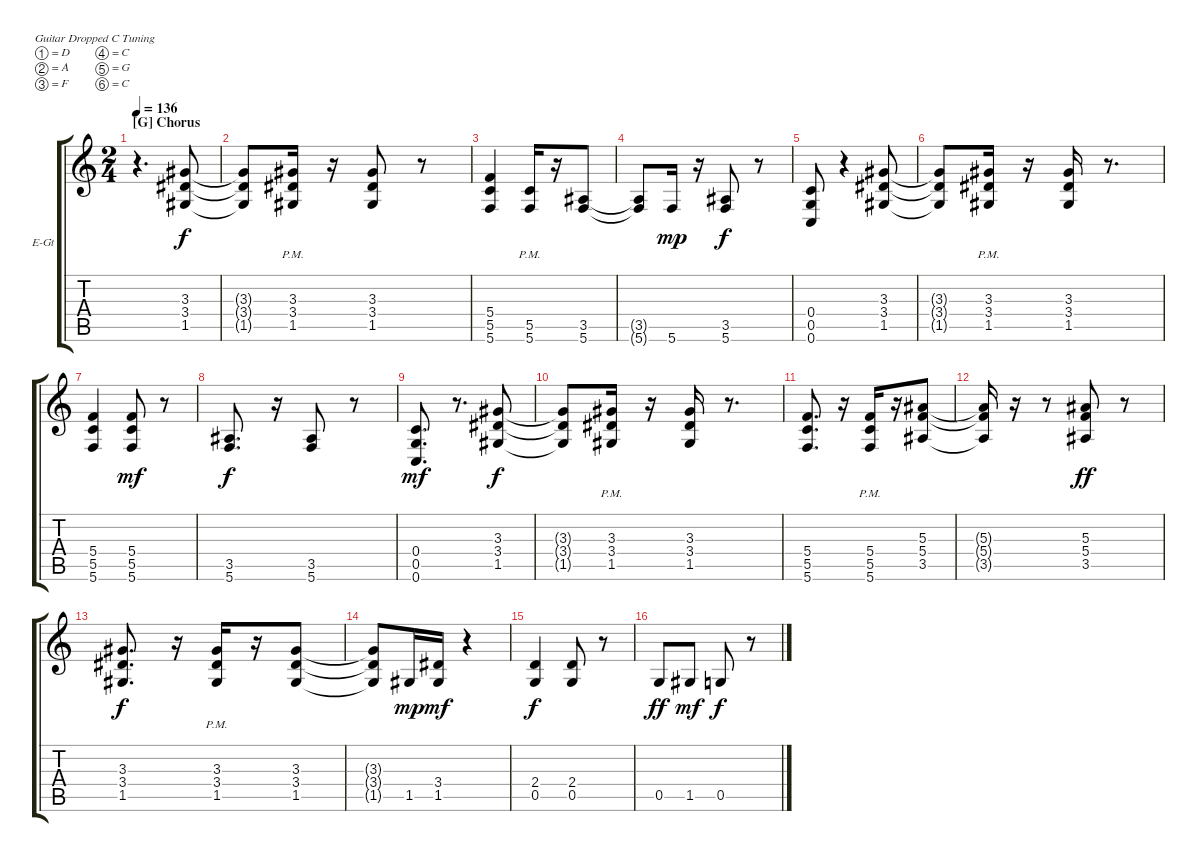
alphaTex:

\bracketExtendMode groupsimilarinstruments
\firstSystemTrackNameOrientation horizontal
\otherSystemsTrackNameOrientation horizontal
\track ("guitar prinicpal (original)" "E-Gt") {instrument distortionguitar}
\staff {score tabs}
\tuning (D4 A3 F3 C3 G2 C2)
\ts (2 4)
\section ("G" "Chorus")
\tempo 136
\clef g2
\scale
0.5
\ks c
r.4{d dy f} (3.3 3.4 1.5).8 |
\scale
0.5 (3.3{t} 3.4{t} 1.5{t}).8 (3.3{pm} 3.4{pm} 1.5{pm}).16 r.16 (3.3 3.4 1.5).8 r.8 |
\scale
0.5 (5.4 5.5 5.6).4 (5.5{pm} 5.6{pm}).16 r.16 (3.5 5.6).8 |
\scale
0.5 (3.5{t} 5.6{t}).8 5.6.16{dy mp} r.16 (3.5 5.6).8{dy f} r.8 |
\scale
0.5 (0.4 0.5 0.6).8 r.4 (3.3 3.4 1.5).8 |
\scale
0.5 (3.3{t} 3.4{t} 1.5{t}).8 (3.3{pm} 3.4{pm} 1.5{pm}).16 r.16 (3.3 3.4 1.5).16 r.8{d} |
\scale
0.5 (5.4 5.5 5.6).4 (5.4 5.5 5.6).8{dy mf} r.8 |
\scale
0.5 (3.5 5.6).8{d dy f} r.16 (3.5 5.6).8 r.8 |
\scale
0.5 (0.4 0.5 0.6).8{d dy mf} r.8{d} (3.3 3.4 1.5).8{dy f} |
\scale
0.5 (3.3{t} 3.4{t} 1.5{t}).8 (3.3{pm} 3.4{pm} 1.5{pm}).16 r.16 (3.3 3.4 1.5).16 r.8{d} |
\scale
0.5 (5.4 5.5 5.6).8{d} r.16 (5.4{pm} 5.5{pm} 5.6{pm}).16 r.16 (5.3 5.4 3.5).8 |
\scale
0.5 (5.3{t} 5.4{t} 3.5{t}).16 r.16 r.8 (5.3 5.4 3.5).8{dy ff} r.8 |
\scale
0.5 (3.3 3.4 1.5).8{d dy f} r.16 (3.3{pm} 3.4{pm} 1.5{pm}).16 r.16 (3.3 3.4 1.5).8 |
\scale
0.5 (3.3{t} 3.4{t} 1.5{t}).8 1.5.16{dy mp} (3.4 1.5).16{dy mf} r.4 |
\scale
0.5 (2.4 0.5).4{dy f} (2.4 0.5).8 r.8 |
\scale
0.5 0.5.8{dy ff} 1.5.8{dy mf} 0.5.8{dy f} r.8
